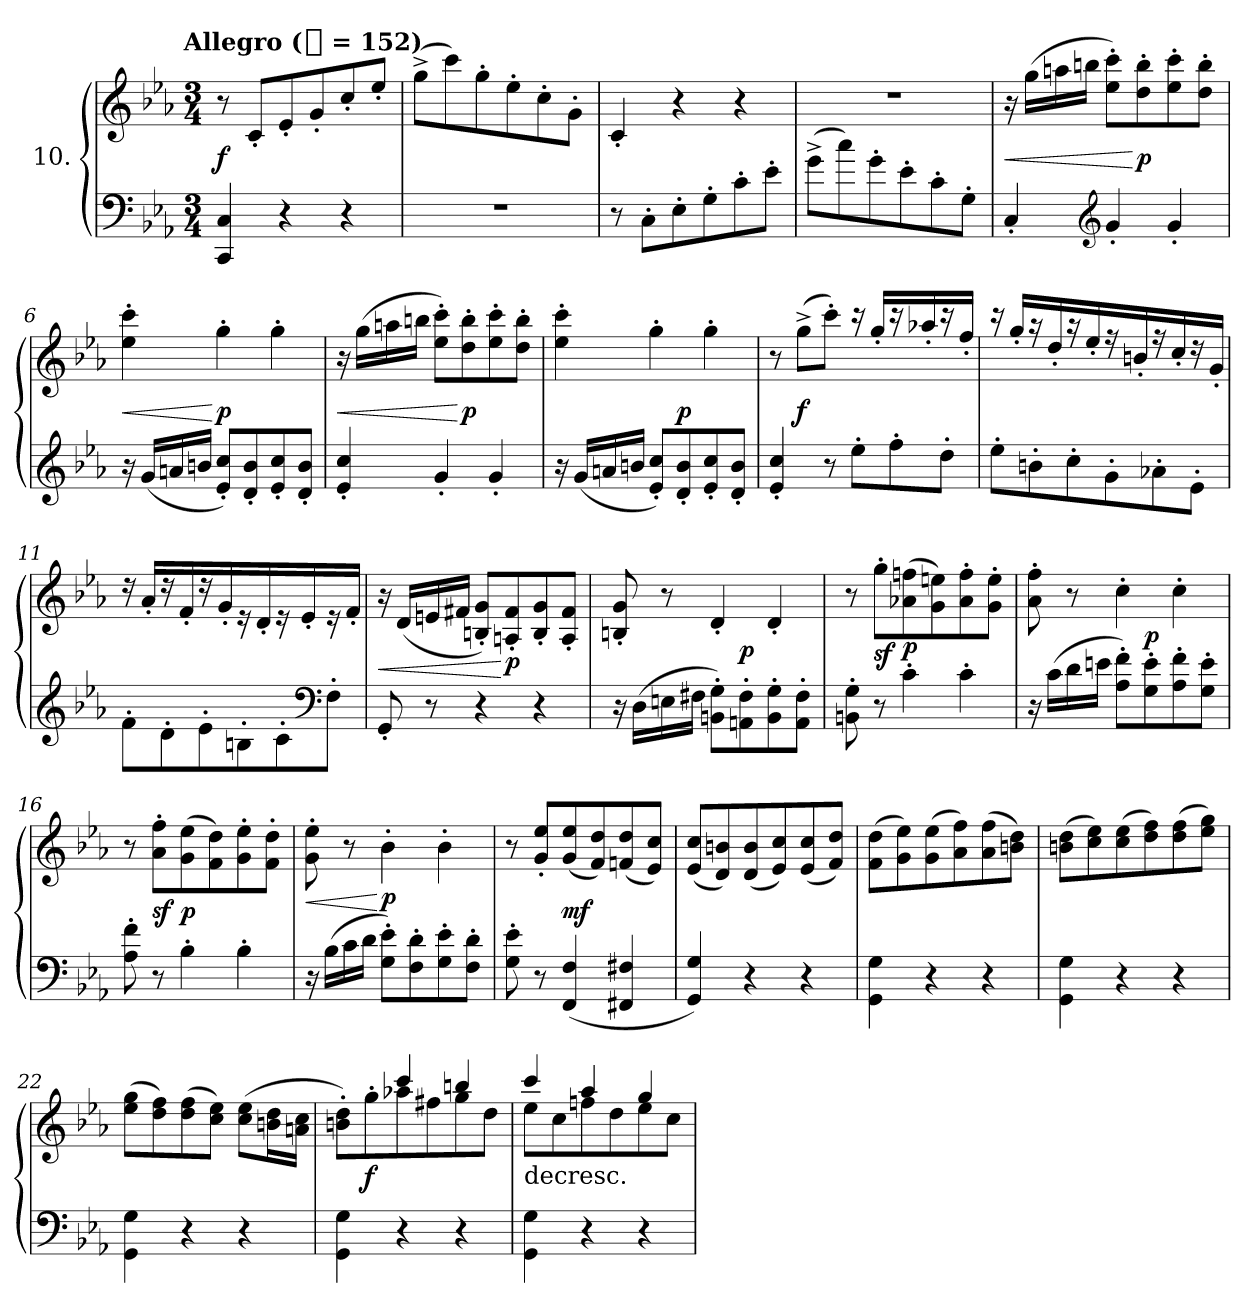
**kern	**kern	**dynam
*part1	*part1	*part1
*staff2	*staff1	*staff1/2
*I"10.	*	*
*clefF4	*clefG2	*
*k[b-e-a-]	*k[b-e-a-]	*
!!LO:TX:omd:t=Allegro ([quarter] = 152)
*M3/4	*M3/4	*
*MM152	*MM152	*
=1	=1	=1
4CC 4C	8r	f
.	8c'L	.
4r	8e-'	.
.	8g'	.
4r	8cc'	.
.	8ee-'J	.
=2	=2	=2
2.r	(8gg^L	.
.	8ccc)	.
.	8gg'	.
.	8ee-'	.
.	8cc'	.
.	8g'J	.
=3	=3	=3
8r	4c'	.
8C'L	.	.
8E-'	4r	.
8G'	.	.
8c'	4r	.
8e-'J	.	.
=4	=4	=4
(8g^L	2.r	.
8cc)	.	.
8g'	.	.
8e-'	.	.
8c'	.	.
8G'J	.	.
!!LO:LB:g=z
=5	=5	=5
4C'	16r	<
.	(16ggLL	.
.	16aan	.
.	16bbnJJ	.
*clefG2	*	*
4g'	8ee-' 8ccc'L)	.
.	8dd' 8bb'	[ p
4g'	8ee-' 8ccc'	.
.	8dd' 8bb'J	.
=6	=6	=6
16r	4ee-' 4ccc'	<
(>16gLL	.	.
16an	.	.
16bnJJ	.	.
8e-' 8cc'L)	4gg'	[ p
8d' 8b'	.	.
8e-' 8cc'	4gg'	.
8d' 8b'J	.	.
=7	=7	=7
4e-' 4cc'	16r	<
.	(16ggLL	.
.	16aan	.
.	16bbnJJ	.
4g'	8ee-' 8ccc'L)	.
.	8dd' 8bb'	[ p
4g'	8ee-' 8ccc'	.
.	8dd' 8bb'J	.
=8	=8	=8
*	*^	*
16r	4ee-' 4ccc'	4.ryy	.
(>16gLL	.	.	.
16an	.	.	.
16bnJJ	.	.	.
8e-' 8cc'L)	4gg'	.	.
8d' 8b'	.	4.ryy	p
8e-' 8cc'	4gg'	.	.
8d' 8b'J	.	.	.
*	*v	*v	*
!!LO:LB:g=z
=9	=9	=9
4e-' 4cc'	8r	.
.	(8gg^L	f
8r	8ccc'J)	.
8ee-'<\L	16rccc	.
.	16gg'>/LL	.
8ff'<\	16rccc	.
.	16aa-X'>/	.
8dd'<\J	16rccc	.
.	16ff'>/JJ	.
=10	=10	=10
8ee-'<\L	16rccc	.
.	16gg'>/LL	.
8bn'<\	16raa	.
.	16dd'>/	.
8cc'<\	16raa	.
.	16ee-'>/	.
8g'<\	16rff	.
.	16bn'>/	.
8a-X'<	16rff	.
.	16cc'>	.
8e-'<\J	16rdd	.
.	16g'>/JJ	.
=11	=11	=11
8f'<\L	16rdd	.
.	16a-'>LL	.
8d'<\	16rdd	.
.	16f'>	.
8e-'<\	16rdd	.
.	16g'>	.
8Bn'<\	16r	.
.	16d'>	.
8c'<\	16r	.
.	16e-'>	.
*clefF4	*	*
8F'</J	16r	.
.	16f'>JJ	.
!!LO:LB:g=z
=12	=12	=12
8GG'	16r	<
.	(>16dLL	.
8r	16en	.
.	16f#XJJ	.
4r	8Bn' 8g'L)	.
.	8An' 8f#'	[ p
4r	8B' 8g'	.
.	8A' 8f#'J	.
=13	=13	=13
*	*^	*
16r	8Bn' 8g'	4.ryy	.
(16DLL	.	.	.
16En	8r	.	.
16F#XJJ	.	.	.
8BBn' 8G'L)	4d'	.	.
8AAn' 8F#'	.	4.ryy	p
8BB' 8G'	4d'	.	.
8AA' 8F#'J	.	.	.
*	*v	*v	*
=14	=14	=14
8BBn' 8G'	8r	.
8r	8gg'L	sf
4c'	(8a-X 8ffn	p
.	8g 8een)	.
4c'	8a-' 8ff'	.
.	8g' 8ee'J	.
=15	=15	=15
*	*^	*
16r	8a-' 8ff'	4.ryy	.
(16cLL	.	.	.
16d	8r	.	.
16enJJ	.	.	.
8A-' 8f'L)	4cc'	.	.
8G' 8e'	.	4.ryy	p
8A-' 8f'	4cc'	.	.
8G' 8e'J	.	.	.
*	*v	*v	*
!!LO:LB:g=z
=16	=16	=16
8A-' 8f'	8r	.
8r	8a-' 8ff'L	sf
4B-'	(8g 8ee-	p
.	8f 8dd)	.
4B-'	8g' 8ee-'	.
.	8f' 8dd'J	.
=17	=17	=17
16r	8g' 8ee-'	<
(16B-LL	.	.
16c	8r	.
16dJJ	.	.
8G' 8e-'L)	4b-'	[ p
8F' 8d'	.	.
8G' 8e-'	4b-'	.
8F' 8d'J	.	.
=18	=18	=18
8G' 8e-'	8r	.
8r	8g' 8ee-'L	.
(4FF 4F	(8g 8ee-	mf
.	8f 8dd)	.
4FF#X 4F#X	(8fn 8dd	.
.	8e- 8ccJ)	.
=19	=19	=19
4GG 4G)	(8e- 8ccL	.
.	8d 8bn)	.
4r	(8d 8b	.
.	8e- 8cc)	.
4r	(8e- 8cc	.
.	8f 8ddJ)	.
!!LO:LB:g=z
=20	=20	=20
4GG\ 4G\	(8f 8ddL	.
.	8g 8ee-)	.
4r	(8g 8ee-	.
.	8a- 8ff)	.
4r	(8a- 8ff	.
.	8bn 8ddJ)	.
=21	=21	=21
4GG\ 4G\	(8bn 8ddL	.
.	8cc 8ee-)	.
4r	(8cc 8ee-	.
.	8dd 8ff)	.
4r	(8dd 8ff	.
.	8ee- 8ggJ)	.
=22	=22	=22
4GG\ 4G\	(8ee- 8ggL	.
.	8dd 8ff)	.
4r	(8dd 8ff	.
.	8cc 8ee-J)	.
4r	(8cc 8ee-L	.
.	16bn 16ddL	.
.	16an 16ccJJ	.
=23	=23	=23
*	*^	*
4GG\ 4G\	4ryy	8bn' 8dd'L)	.
.	.	8gg'	f
4r	4ccc	8aa-X	.
.	.	8ff#X	.
4r	4bbn	8gg	.
.	.	8ddJ	.
=24	=24	=24	=24
!	!LO:TX:c:t=decresc.	!	!
4GG\ 4G\	4ccc	8ee-L	.
.	.	8cc	.
4r	4aa-	8ffn	.
.	.	8dd	.
4r	4gg	8ee-	.
.	.	8ccJ	.
*	*v	*v	*
=	=	=
*-	*-	*-
